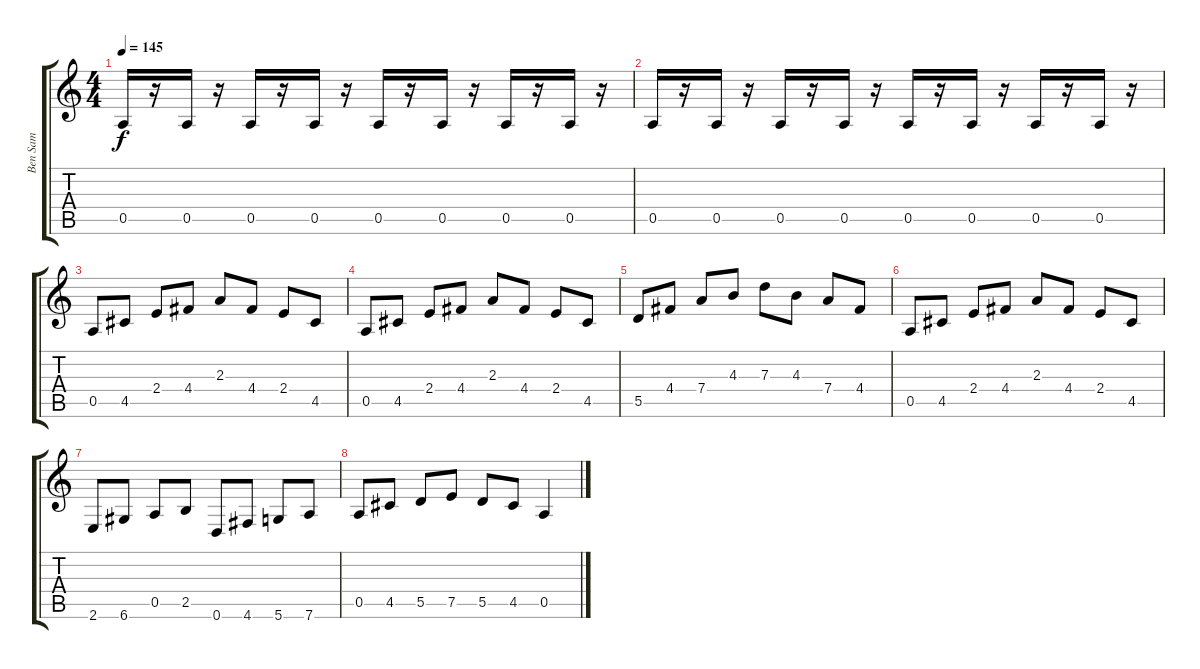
\track ("Ben Sam" "Ben Sam") {instrument electricbassfinger}
\staff {score tabs}
\tuning (E4 B3 G3 D3 A2 D2) {hide}
\ts (4 4)
\tempo 145
\clef g2
\ks c
0.5.16{dy f} r.16 0.5.16 r.16 0.5.16 r.16 0.5.16 r.16 0.5.16 r.16 0.5.16 r.16 0.5.16 r.16 0.5.16 r.16 |
0.5.16 r.16 0.5.16 r.16 0.5.16 r.16 0.5.16 r.16 0.5.16 r.16 0.5.16 r.16 0.5.16 r.16 0.5.16 r.16 |
0.5.8 4.5.8 2.4.8 4.4.8 2.3.8 4.4.8 2.4.8 4.5.8 |
0.5.8 4.5.8 2.4.8 4.4.8 2.3.8 4.4.8 2.4.8 4.5.8 |
5.5.8 4.4.8 7.4.8 4.3.8 7.3.8 4.3.8 7.4.8 4.4.8 |
0.5.8 4.5.8 2.4.8 4.4.8 2.3.8 4.4.8 2.4.8 4.5.8 |
2.6.8 6.6.8 0.5.8 2.5.8 0.6.8 4.6.8 5.6.8 7.6.8 |
0.5.8 4.5.8 5.5.8 7.5.8 5.5.8 4.5.8 0.5.4
